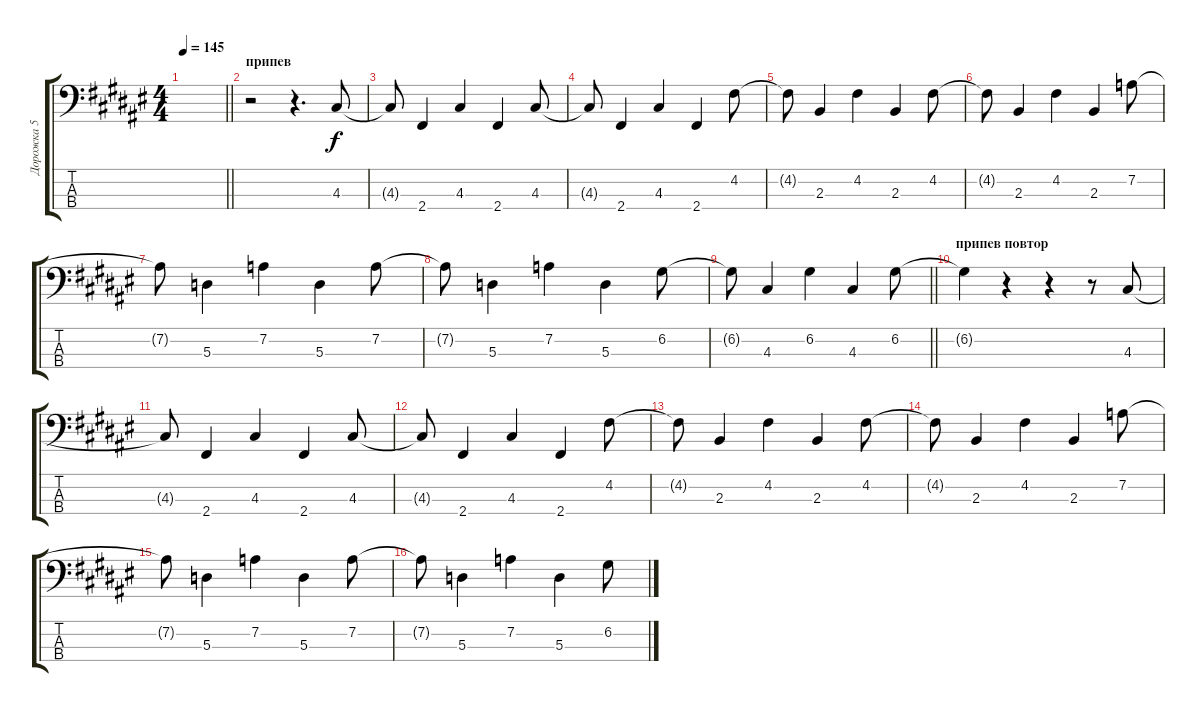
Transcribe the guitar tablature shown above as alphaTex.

\track ("Дорожка 5" "Дорожка 5") {instrument electricbasspick}
\staff {score tabs}
\tuning (G2 D2 A1 E1) {hide}
\ts (4 4)
\tempo 145
\clef f4
\barLineRight lightlight
\ks f#
|
\section ("" "припев")
r.2 r.4{d} 4.3.8 |
4.3{t}.8 2.4.4 4.3.4 2.4.4 4.3.8 |
4.3{t}.8 2.4.4 4.3.4 2.4.4 4.2.8 |
4.2{t}.8 2.3.4 4.2.4 2.3.4 4.2.8 |
4.2{t}.8 2.3.4 4.2.4 2.3.4 7.2.8 |
7.2{t}.8 5.3.4 7.2.4 5.3.4 7.2.8 |
7.2{t}.8 5.3.4 7.2.4 5.3.4 6.2.8 |
\barLineRight lightlight
6.2{t}.8 4.3.4 6.2.4 4.3.4 6.2.8 |
\section ("" "припев повтор")
6.2{t}.4 r.4 r.4 r.8 4.3.8 |
4.3{t}.8 2.4.4 4.3.4 2.4.4 4.3.8 |
4.3{t}.8 2.4.4 4.3.4 2.4.4 4.2.8 |
4.2{t}.8 2.3.4 4.2.4 2.3.4 4.2.8 |
4.2{t}.8 2.3.4 4.2.4 2.3.4 7.2.8 |
7.2{t}.8 5.3.4 7.2.4 5.3.4 7.2.8 |
7.2{t}.8 5.3.4 7.2.4 5.3.4 6.2.8
